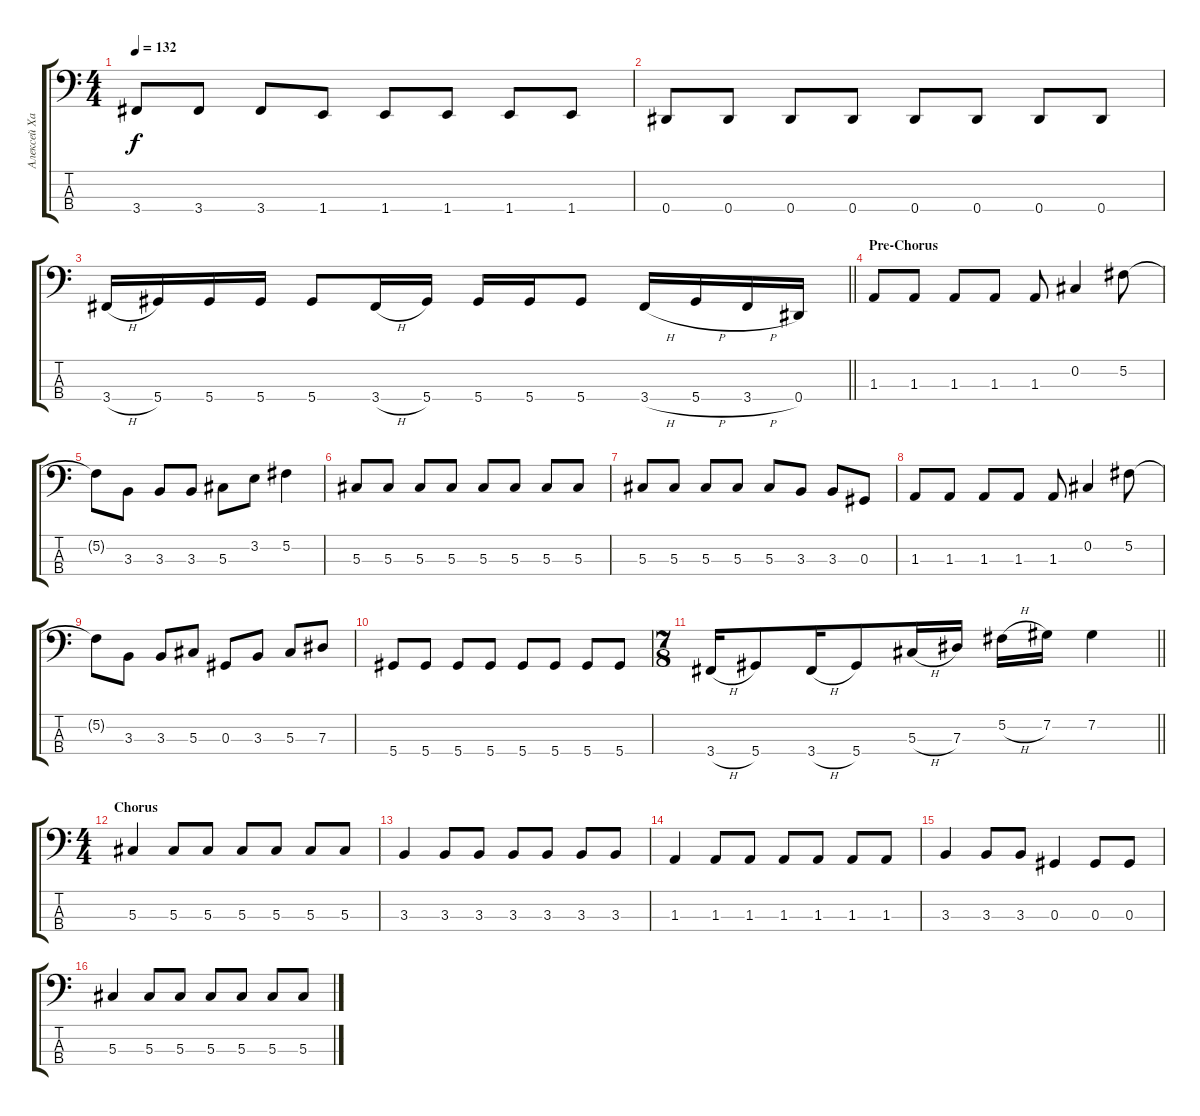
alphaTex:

\track ("Алексей Харьков" "Алексей Ха") {instrument electricbassfinger}
\staff {score tabs}
\tuning (Gb2 Db2 Ab1 Eb1) {hide}
\ts (4 4)
\tempo 132
\clef f4
\ks c
3.4.8{dy f} 3.4.8 3.4.8 1.4.8 1.4.8 1.4.8 1.4.8 1.4.8 |
0.4.8 0.4.8 0.4.8 0.4.8 0.4.8 0.4.8 0.4.8 0.4.8 |
\barLineRight lightlight
3.4{h}.16 5.4.16 5.4.16 5.4.16 5.4.8 3.4{h}.16 5.4.16 5.4.16 5.4.16 5.4.8 3.4{h}.16 5.4{h}.16 3.4{h}.16 0.4.16 |
\section ("" "Pre-Chorus")
1.3.8 1.3.8 1.3.8 1.3.8 1.3.8 0.2.4 5.2.8 |
5.2{t}.8 3.3.8 3.3.8 3.3.8 5.3.8 3.2.8 5.2.4 |
5.3.8 5.3.8 5.3.8 5.3.8 5.3.8 5.3.8 5.3.8 5.3.8 |
5.3.8 5.3.8 5.3.8 5.3.8 5.3.8 3.3.8 3.3.8 0.3.8 |
1.3.8 1.3.8 1.3.8 1.3.8 1.3.8 0.2.4 5.2.8 |
5.2{t}.8 3.3.8 3.3.8 5.3.8 0.3.8 3.3.8 5.3.8 7.3.8 |
5.4.8 5.4.8 5.4.8 5.4.8 5.4.8 5.4.8 5.4.8 5.4.8 |
\ts (7 8)
\barLineRight lightlight
3.4{h}.16 5.4.8 3.4{h}.16 5.4.8 5.3{h}.16 7.3.16 5.2{h}.16 7.2.16 7.2.4 |
\ts (4 4)
\section ("" "Chorus")
5.3.4 5.3.8 5.3.8 5.3.8 5.3.8 5.3.8 5.3.8 |
3.3.4 3.3.8 3.3.8 3.3.8 3.3.8 3.3.8 3.3.8 |
1.3.4 1.3.8 1.3.8 1.3.8 1.3.8 1.3.8 1.3.8 |
3.3.4 3.3.8 3.3.8 0.3.4 0.3.8 0.3.8 |
5.3.4 5.3.8 5.3.8 5.3.8 5.3.8 5.3.8 5.3.8
